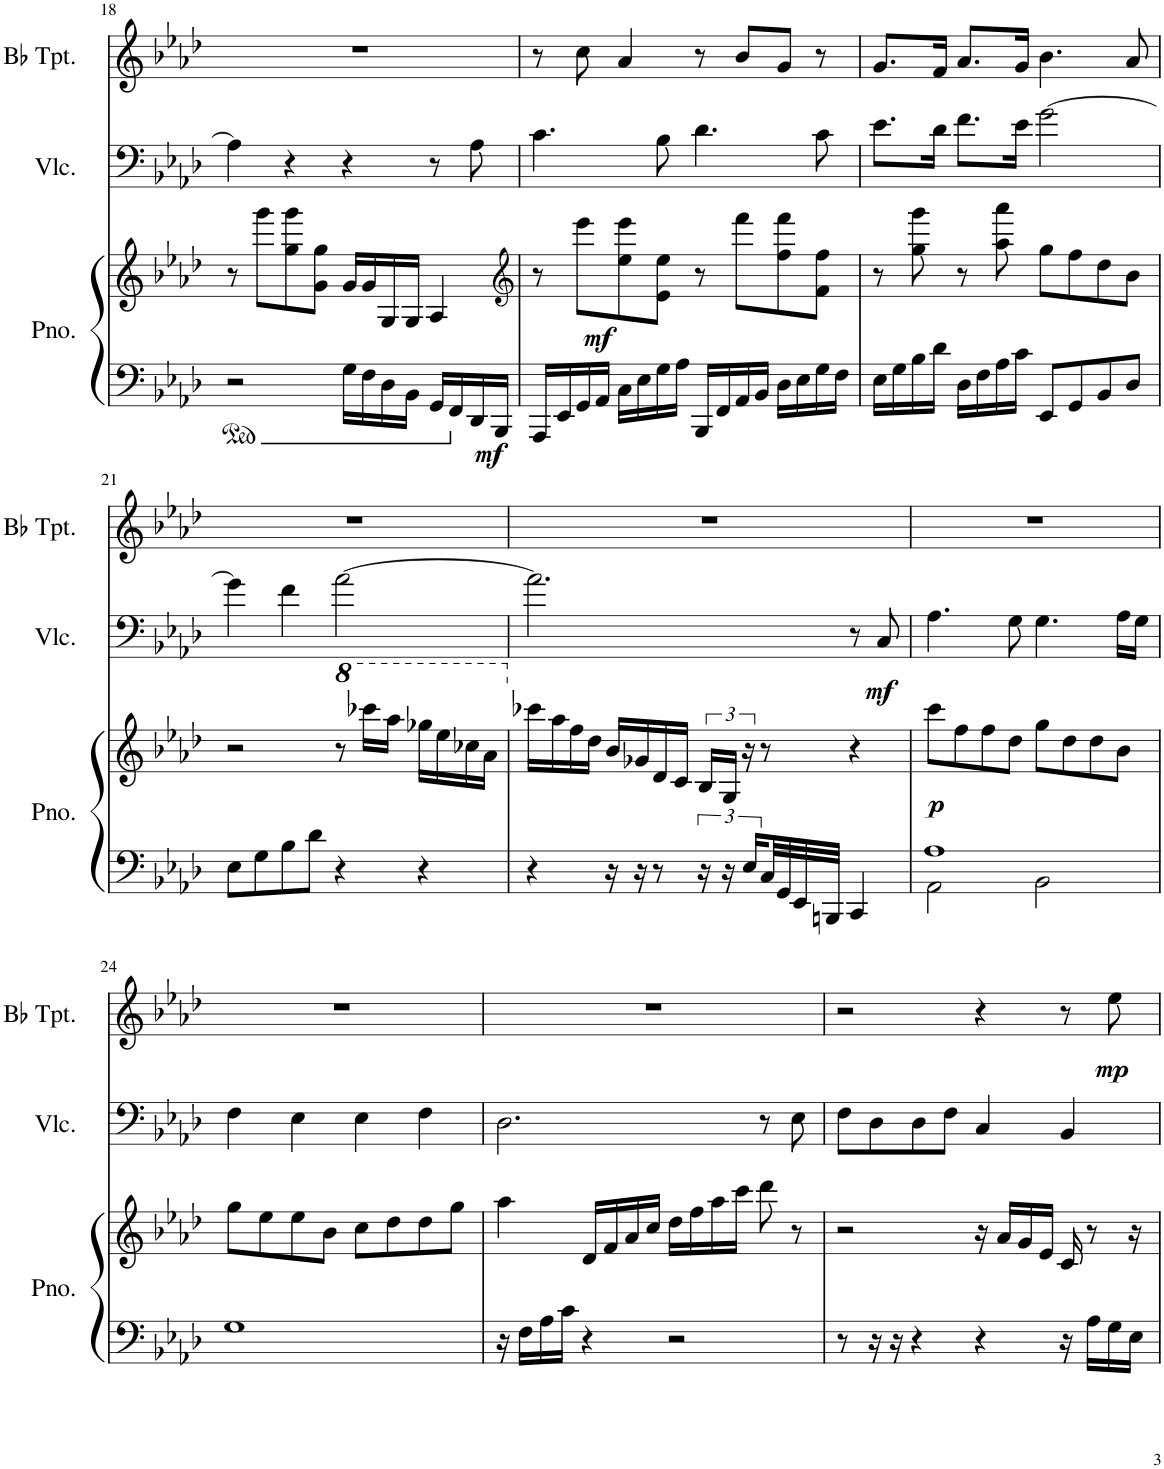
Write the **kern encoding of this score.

**kern	**kern	**dynam	**kern	**dynam	**kern	**dynam
*part3	*part3	*part3	*part2	*part2	*part1	*part1
*staff4	*staff3	*staff3/4	*staff2	*staff2	*staff1	*staff1
*I"Piano	*	*	*I"Violoncello	*	*I"Bb Trumpet	*
*I'Pno.	*	*	*I'Vlc.	*	*I'Bb Tpt.	*
!!LO:PB:g=z
*clefF4	*clefG2	*	*clefF4	*	*clefG2	*
*	*	*	*	*	*ITrd1c2	*
*k[b-e-a-d-]	*k[b-e-a-d-]	*	*k[b-e-a-d-]	*	*k[b-e-a-d-]	*
*M4/4	*M4/4	*	*M4/4	*	*M4/4	*
=18	=18	=18	=18	=18	=18	=18
2r	8r	.	4A-\]	.	1r	.
.	8ggg\L	.	.	.	.	.
.	8gg\ 8ggg\	.	4r	.	.	.
.	8g\ 8gg\J	.	.	.	.	.
16G\LL	16g/LL	.	4r	.	.	.
16F\	16g/	.	.	.	.	.
16D-\	16G/	.	.	.	.	.
16BB-\JJ	16G/JJ	.	.	.	.	.
16GG/LL	4A-/	.	8r	.	.	.
16FF/	.	.	.	.	.	.
16DD-/	.	.	8A-\	.	.	.
16BBB-/JJ	.	.	.	.	.	.
=19	=19	=19	=19	=19	=19	=19
*	*clefG2	*	*	*	*	*
!	!	!LO:DY:b=2	!	!	!	!
*	*^	*	*	*	*	*
16AAA-/LL	8r	8.ryy	mf	4.c\	.	8r	.
16EE-/	.	.	.	.	.	.	.
16GG/	8eee-\L	.	.	.	.	8cc\	.
!	!	!	!LO:DY:b	!	!	!	!
16AA-/JJ	.	2ryy	mf	.	.	.	.
16C\LL	8ee-\ 8eee-\	.	.	.	.	4a-/	.
16E-\	.	.	.	.	.	.	.
16G\	8e-\ 8ee-\J	.	.	8B-\	.	.	.
16A-\JJ	.	.	.	.	.	.	.
16BBB-/LL	8r	.	.	4.d-\	.	8r	.
16FF/	.	.	.	.	.	.	.
16AA-/	8fff\L	.	.	.	.	8b-/L	.
16BB-/JJ	.	4ryy	.	.	.	.	.
16D-\LL	8ff\ 8fff\	.	.	.	.	8g/J	.
16E-\	.	.	.	.	.	.	.
16G\	8f\ 8ff\J	.	.	8c\	.	8r	.
16F\JJ	.	16ryy	.	.	.	.	.
*	*v	*v	*	*	*	*	*
=20	=20	=20	=20	=20	=20	=20
16E-\LL	8r	.	8.e-\L	.	8.g/L	.
16G\	.	.	.	.	.	.
16B-\	8gg\ 8ggg\	.	.	.	.	.
16d-\JJ	.	.	16d-\Jk	.	16f/Jk	.
16D-\LL	8r	.	8.f\L	.	8.a-/L	.
16F\	.	.	.	.	.	.
16A-\	8aa-\ 8aaa-\	.	.	.	.	.
16c\JJ	.	.	16e-\Jk	.	16g/Jk	.
8EE-/L	8gg\L	.	[2g\	.	4.b-\	.
8GG/	8ff\	.	.	.	.	.
8BB-/	8dd-\	.	.	.	.	.
8D-/J	8b-\J	.	.	.	8a-/	.
!!LO:LB:g=z
=21	=21	=21	=21	=21	=21	=21
8E-\L	2r	.	4g\]	.	1r	.
8G\	.	.	.	.	.	.
8B-\	.	.	4f\	.	.	.
8d-\J	.	.	.	.	.	.
*	*8va	*	*	*	*	*
4r	8r	.	[2a-\	.	.	.
.	16cccc-X\LL	.	.	.	.	.
.	16aaa-\JJ	.	.	.	.	.
4r	16ggg-X\LL	.	.	.	.	.
.	16eee-\	.	.	.	.	.
.	16ccc-X\	.	.	.	.	.
.	16aa-\JJ	.	.	.	.	.
=22	=22	=22	=22	=22	=22	=22
*	*X8va	*	*	*	*	*
4r	16ccc-X\LL	.	2.a-\]	.	1r	.
.	16aa-\	.	.	.	.	.
.	16ff\	.	.	.	.	.
.	16dd-\JJ	.	.	.	.	.
16r	16b-/LL	.	.	.	.	.
16r	16g-X/	.	.	.	.	.
8r	16d-/	.	.	.	.	.
.	16c/JJ	.	.	.	.	.
24r	24B-/LL	.	.	.	.	.
24r	24G/JJ	.	.	.	.	.
24E-/LL	24r	.	.	.	.	.
32C/L	8r	.	.	.	.	.
32GG/	.	.	.	.	.	.
32EE-/	.	.	.	.	.	.
32BBBn/JJJ	.	.	.	.	.	.
4CC/	4r	.	8r	.	.	.
!	!	!	!	!LO:DY:b	!	!
.	.	.	8C/	mf	.	.
=23	=23	=23	=23	=23	=23	=23
*^	*	*	*	*	*	*
!	!	!	!LO:DY:b	!	!	!	!
1A-	2AA-\	8ccc\L	p	4.A-\	.	1r	.
.	.	8ff\	.	.	.	.	.
.	.	8ff\	.	.	.	.	.
.	.	8dd-\J	.	8G\	.	.	.
.	2BB-\	8gg\L	.	4.G\	.	.	.
.	.	8dd-\	.	.	.	.	.
.	.	8dd-\	.	.	.	.	.
.	.	8b-\J	.	16A-\LL	.	.	.
.	.	.	.	16G\JJ	.	.	.
*v	*v	*	*	*	*	*	*
!!LO:LB:g=z
=24	=24	=24	=24	=24	=24	=24
1G	8gg\L	.	4F\	.	1r	.
.	8ee-\	.	.	.	.	.
.	8ee-\	.	4E-\	.	.	.
.	8b-\J	.	.	.	.	.
.	8cc\L	.	4E-\	.	.	.
.	8dd-\	.	.	.	.	.
.	8dd-\	.	4F\	.	.	.
.	8gg\J	.	.	.	.	.
=25	=25	=25	=25	=25	=25	=25
16r	4aa-\	.	2.D-\	.	1r	.
16F\LL	.	.	.	.	.	.
16A-\	.	.	.	.	.	.
16c\JJ	.	.	.	.	.	.
4r	16d-/LL	.	.	.	.	.
.	16f/	.	.	.	.	.
.	16a-/	.	.	.	.	.
.	16cc/JJ	.	.	.	.	.
2r	16dd-\LL	.	.	.	.	.
.	16ff\	.	.	.	.	.
.	16aa-\	.	.	.	.	.
.	16ccc\JJ	.	.	.	.	.
.	8ddd-\	.	8r	.	.	.
.	8r	.	8E-\	.	.	.
=26	=26	=26	=26	=26	=26	=26
8r	2r	.	8F\L	.	2r	.
16r	.	.	8D-\	.	.	.
16r	.	.	.	.	.	.
4r	.	.	8D-\	.	.	.
.	.	.	8F\J	.	.	.
4r	16r	.	4C/	.	4r	.
.	16a-/LL	.	.	.	.	.
.	16g/	.	.	.	.	.
.	16e-/JJ	.	.	.	.	.
16r	16c/	.	4BB-/	.	8r	.
16A-\LL	8r	.	.	.	.	.
!	!	!	!	!	!	!LO:DY:b
16G\	.	.	.	.	8ee-\	mp
16E-\JJ	16r	.	.	.	.	.
=	=	=	=	=	=	=
*-	*-	*-	*-	*-	*-	*-
